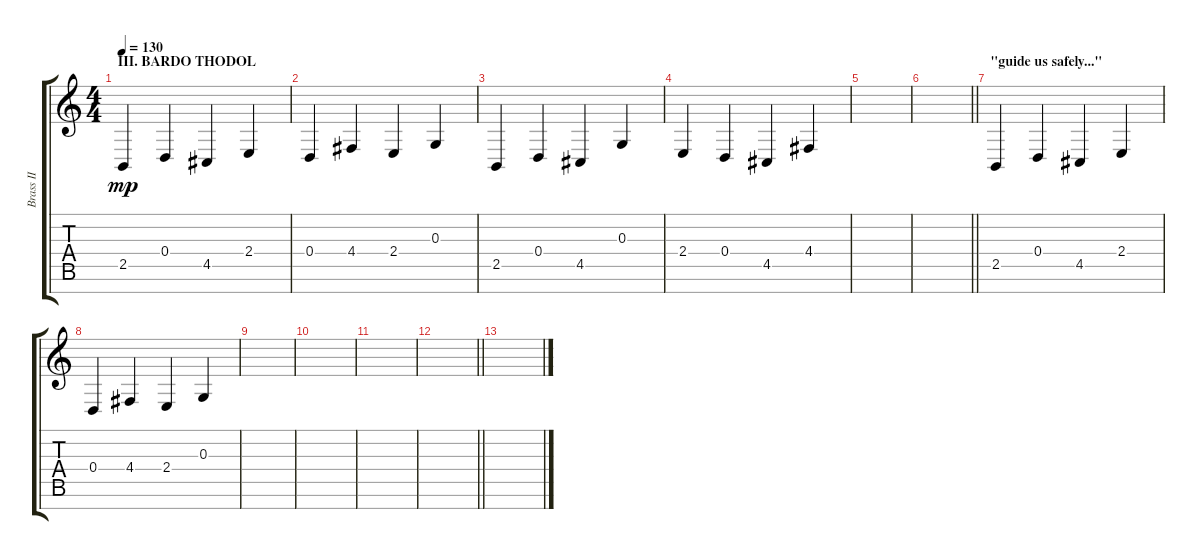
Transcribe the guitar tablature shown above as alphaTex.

\track ("Brass II" "Brass II") {instrument tuba}
\staff {score tabs}
\tuning (E4 B3 G3 D3 A2 E2 B1) {hide}
\ts (4 4)
\section ("" "III. BARDO THODOL")
\tempo 130
\clef g2
\ks c
2.5.4{dy mp} 0.4.4 4.5.4 2.4.4 |
0.4.4 4.4.4 2.4.4 0.3.4 |
2.5.4 0.4.4 4.5.4 0.3.4 |
2.4.4 0.4.4 4.5.4 4.4.4 |
|
\barLineRight lightlight
|
\section ("" "\"guide us safely...\"")
2.5.4 0.4.4 4.5.4 2.4.4 |
0.4.4 4.4.4 2.4.4 0.3.4 |
|
|
|
\barLineRight lightlight
|
\section ("" "")
